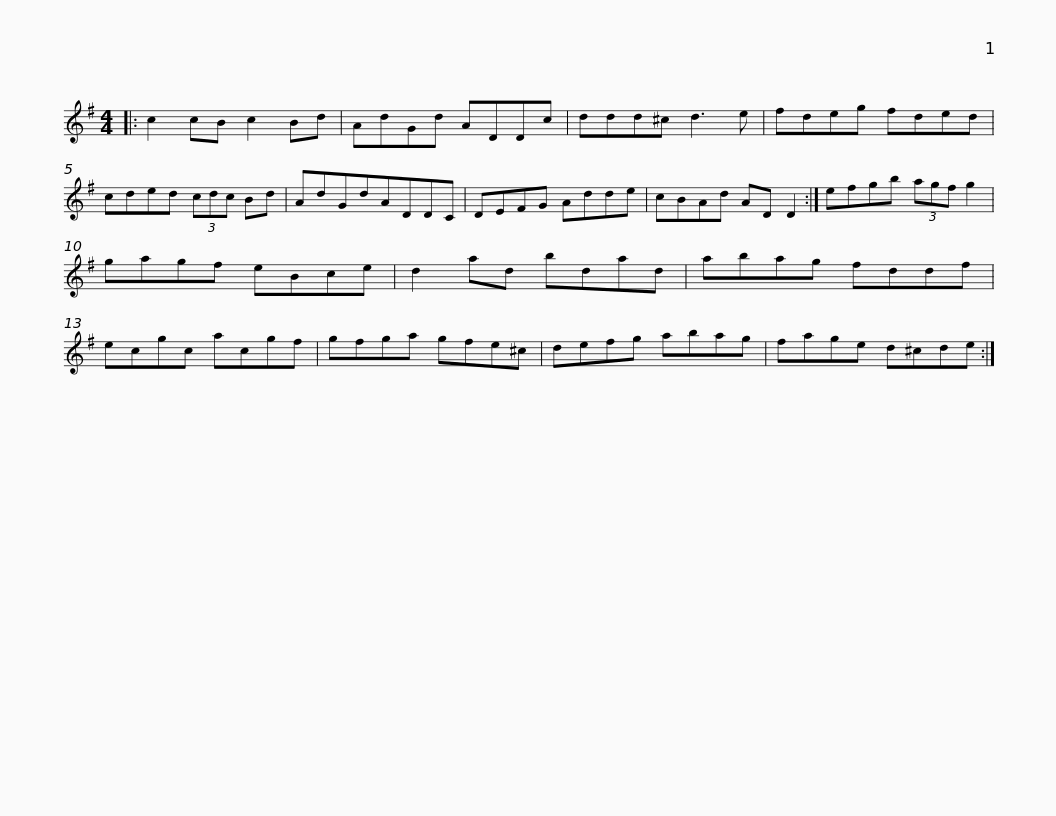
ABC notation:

X:1
L:1/8
M:4/4
I:linebreak $
K:G
V:1 treble
V:1
|: c2 cB c2 Bd | AdGd ADDc | ddd^c d3 e | fdeg fded | cded (3cdc Bd |$ %5
 AdGdADDC | DEFG Adde | cBAd AD D2 :| efgb (3agf g2 | gagf eBce |$ %10
 d2 ad bdad | abag fddf | ecgc acgf | gfga gfe^c | defg abag |$ %15
 fage d^cde :| %16
